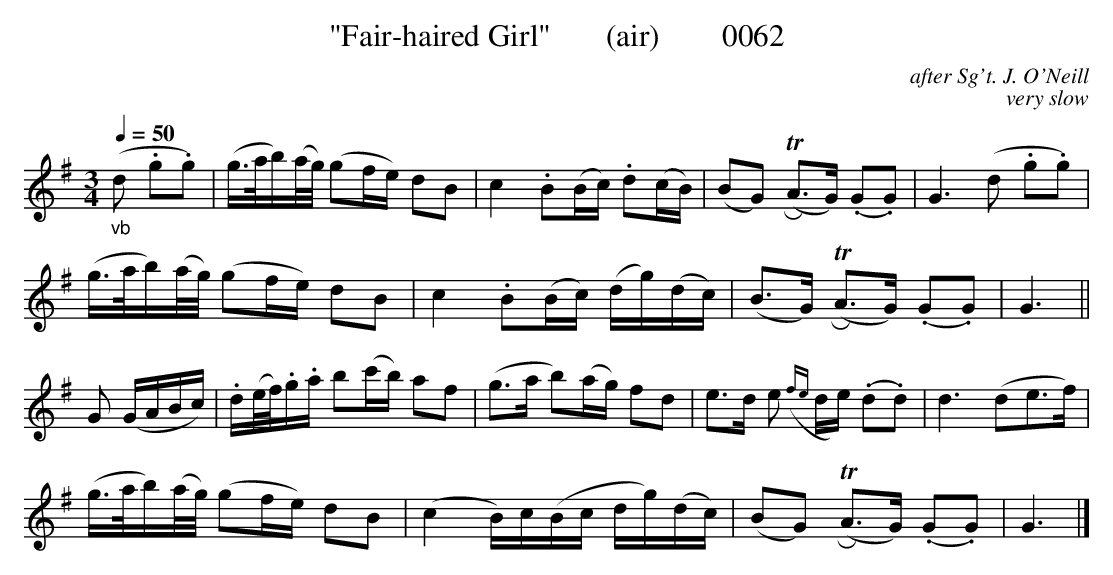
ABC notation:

X:1
T:"Fair-haired Girl"       (air)        0062
C:after Sg't. J. O'Neill
C:very slow
Q:1/4=50
M:3/4
L:1/8
K:G
"_vb"(d .g.g)|(g3/4a/4b/2)(a/4g/4) (gf/2e/2) dB|c2.B(B/2c/2) .d(c/2B/2)|(BG) (TRA3/2G/2) (.G.G)|G3(d .g.g)|
(g3/4a/4b/2)(a/4g/4) (gf/2e/2) dB|c2.B(B/2c/2) (d/2g/2)(d/2c/2)|(B3/2G/2) (TRA3/2G/2) (.G.G)|G3||
G (G/2A/2B/2c/2)|.d/2(e/4f/4).g/2.a/2 b(c'/2b/2) af|(g3/2a/2 b)(a/2g/2) fd|e3/2d/2 e ({fe}d/2e/2) (.d.d)|d3(de3/2f/2)|
(g3/4a/4b/2)(a/4g/4) (gf/2e/2) dB|(c2B/2)c/2(B/2c/2 d/2g/2)(d/2c/2)|(BG) (TRA3/2G/2) (.G.G)|G3|]
